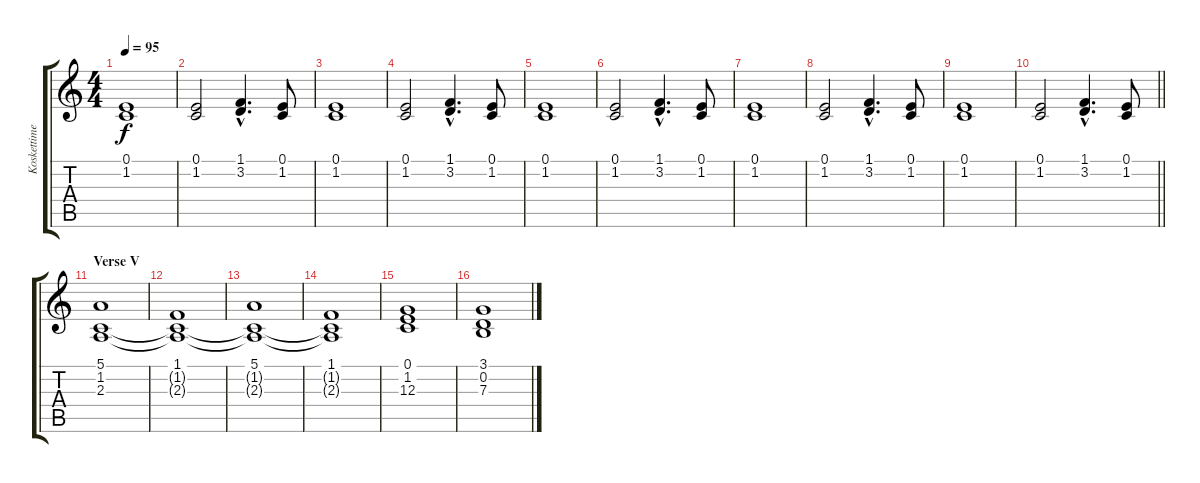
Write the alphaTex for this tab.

\track ("Koskettimet (Nils Ursin)" "Koskettime") {instrument synthvoice}
\staff {score tabs}
\tuning (E4 B3 G3 D3 A2 E2) {hide}
\ts (4 4)
\tempo 95
\clef g2
\ks c
(0.1 1.2).1{dy f} |
(0.1 1.2).2 (1.1{hac} 3.2{hac}).4{d} (0.1 1.2).8 |
(0.1 1.2).1 |
(0.1 1.2).2 (1.1{hac} 3.2{hac}).4{d} (0.1 1.2).8 |
(0.1 1.2).1 |
(0.1 1.2).2 (1.1{hac} 3.2{hac}).4{d} (0.1 1.2).8 |
(0.1 1.2).1 |
(0.1 1.2).2 (1.1{hac} 3.2{hac}).4{d} (0.1 1.2).8 |
(0.1 1.2).1 |
\barLineRight lightlight
(0.1 1.2).2 (1.1{hac} 3.2{hac}).4{d} (0.1 1.2).8 |
\section ("" "Verse V")
(5.1 1.2 2.3).1 |
(1.1 1.2{t} 2.3{t}).1 |
(5.1 1.2{t} 2.3{t}).1 |
(1.1 1.2{t} 2.3{t}).1 |
(0.1 1.2 12.3).1 |
(3.1 0.2 7.3).1
